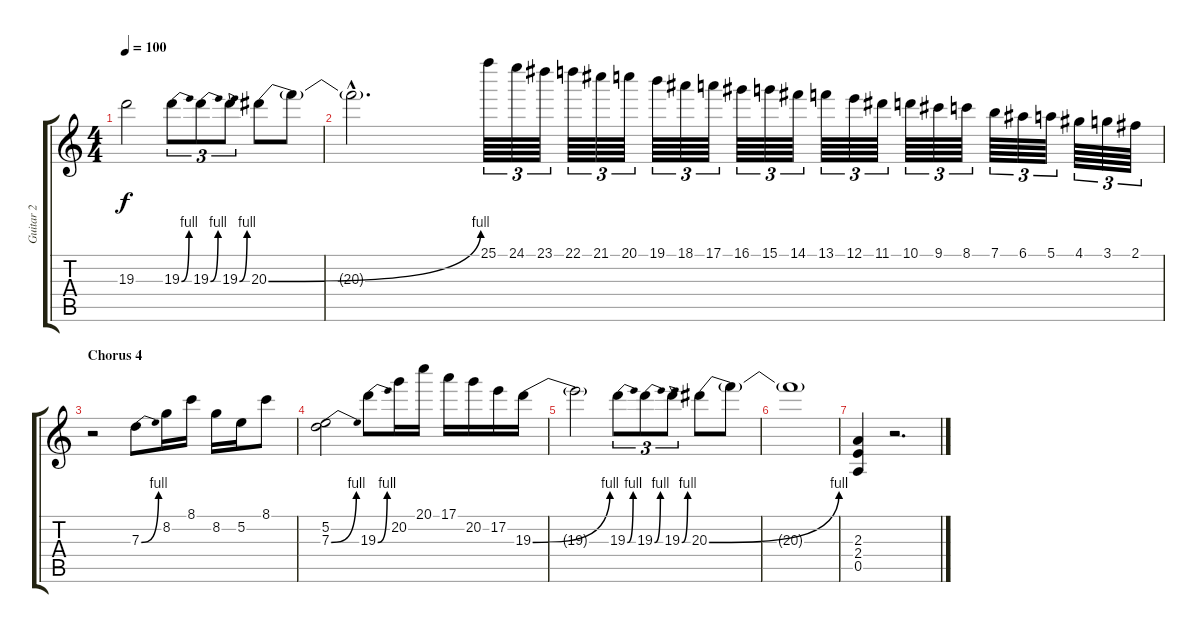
\track ("Guitar 2" "Guitar 2") {instrument overdrivenguitar}
\staff {score tabs}
\tuning (E4 B3 G3 D3 A2 E2) {hide}
\ts (4 4)
\tempo 100
\clef g2
\ks c
19.3{t}.2{dy f} 19.3{be (bend 0 0 60 4)}.8{tu (3 2)} 19.3{be (bend 0 0 60 4)}.8{tu (3 2)} 19.3{be (bend 0 0 60 4)}.8{tu (3 2)} 20.3{be (bend 0 0 60 4)}.8 20.3{t}.8 |
20.3{hac t}.2{d} 25.1.64{tu (3 2)} 24.1.64{tu (3 2)} 23.1.64{tu (3 2)} 22.1.64{tu (3 2)} 21.1.64{tu (3 2)} 20.1.64{tu (3 2)} 19.1.64{tu (3 2)} 18.1.64{tu (3 2)} 17.1.64{tu (3 2)} 16.1.64{tu (3 2)} 15.1.64{tu (3 2)} 14.1.64{tu (3 2)} 13.1.64{tu (3 2)} 12.1.64{tu (3 2)} 11.1.64{tu (3 2)} 10.1.64{tu (3 2)} 9.1.64{tu (3 2)} 8.1.64{tu (3 2)} 7.1.64{tu (3 2)} 6.1.64{tu (3 2)} 5.1.64{tu (3 2)} 4.1.64{tu (3 2)} 3.1.64{tu (3 2)} 2.1.64{tu (3 2)} |
\section ("" "Chorus 4")
r.2 7.3{be (bend 0 0 60 4)}.8{volume 16} 8.2.16 8.1.16 8.2.16 5.2.16 8.1.8 |
(5.2 7.3{be (bend 0 0 60 4)}).2 19.3{be (bend 0 0 60 4)}.8 20.2.16 20.1.16 17.1.16 20.2.16 17.2.16 19.3{be (bend 0 0 60 4)}.16 |
19.3{t}.2 19.3{be (bend 0 0 60 4)}.8{tu (3 2)} 19.3{be (bend 0 0 60 4)}.8{tu (3 2)} 19.3{be (bend 0 0 60 4)}.8{tu (3 2)} 20.3{be (bend 0 0 60 4)}.8 20.3{t}.8 |
20.3{t}.1 |
(2.3 2.4 0.5).4 r.2{d}
